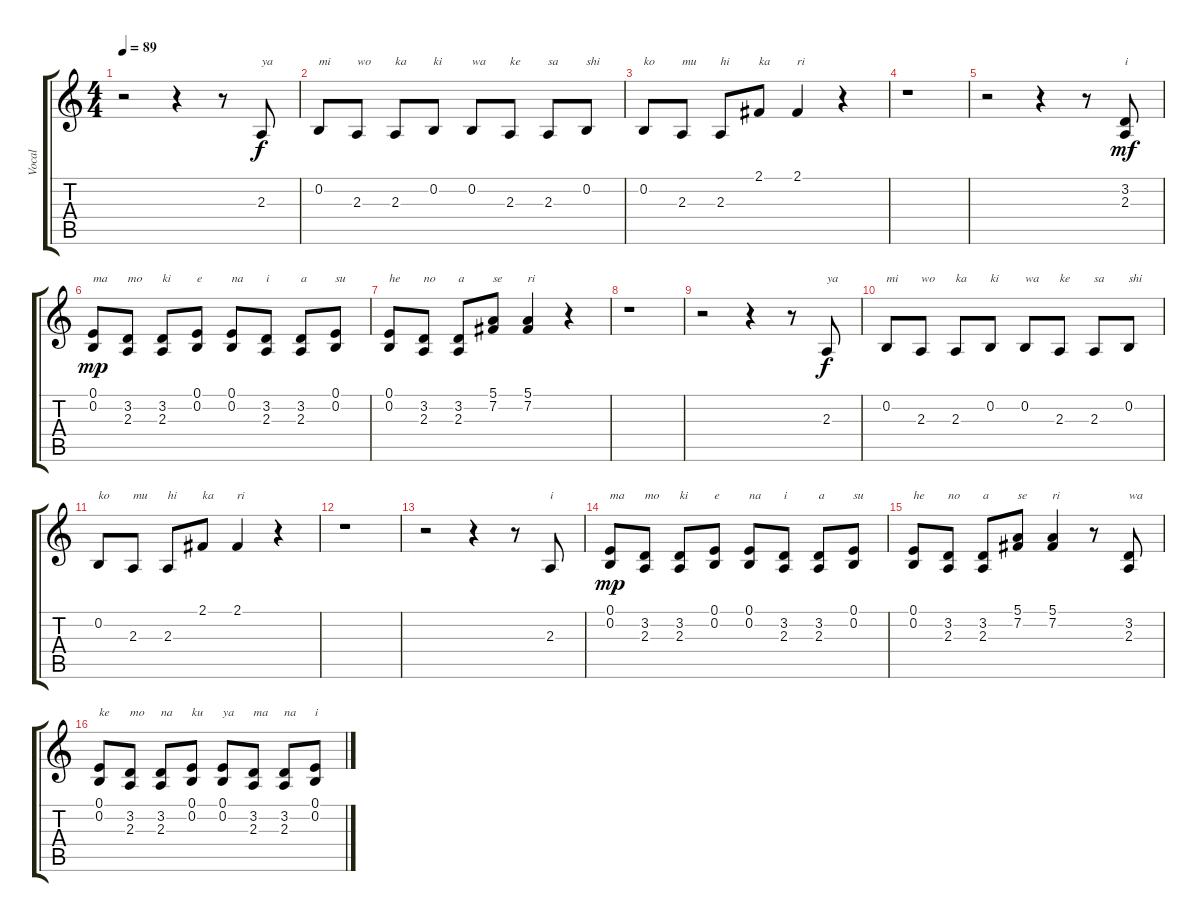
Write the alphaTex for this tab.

\track ("Vocal" "Vocal") {instrument clarinet}
\staff {score tabs}
\tuning (E4 B3 G3 D3 A2 E2) {hide}
\ts (4 4)
\tempo 89
\clef g2
\ks c
r.2{dy f} r.4 r.8 2.3.8{txt "ya"} |
0.2.8{txt "mi"} 2.3.8{txt "wo"} 2.3.8{txt "ka"} 0.2.8{txt "ki"} 0.2.8{txt "wa"} 2.3.8{txt "ke"} 2.3.8{txt "sa"} 0.2.8{txt "shi"} |
0.2.8{txt "ko"} 2.3.8{txt "mu"} 2.3.8{txt "hi"} 2.1.8{txt "ka"} 2.1.4{txt "ri"} r.4 |
r.1 |
r.2 r.4 r.8 (3.2 2.3).8{txt "i" dy mf} |
(0.1 0.2).8{txt "ma" dy mp} (3.2 2.3).8{txt "mo"} (3.2 2.3).8{txt "ki"} (0.1 0.2).8{txt "e"} (0.1 0.2).8{txt "na"} (3.2 2.3).8{txt "i"} (3.2 2.3).8{txt "a"} (0.1 0.2).8{txt "su"} |
(0.1 0.2).8{txt "he"} (3.2 2.3).8{txt "no"} (3.2 2.3).8{txt "a"} (5.1 7.2).8{txt "se"} (5.1 7.2).4{txt "ri"} r.4 |
r.1 |
r.2 r.4 r.8 2.3.8{txt "ya" dy f} |
0.2.8{txt "mi"} 2.3.8{txt "wo"} 2.3.8{txt "ka"} 0.2.8{txt "ki"} 0.2.8{txt "wa"} 2.3.8{txt "ke"} 2.3.8{txt "sa"} 0.2.8{txt "shi"} |
0.2.8{txt "ko"} 2.3.8{txt "mu"} 2.3.8{txt "hi"} 2.1.8{txt "ka"} 2.1.4{txt "ri"} r.4 |
r.1 |
r.2 r.4 r.8 2.3.8{txt "i"} |
(0.1 0.2).8{txt "ma" dy mp} (3.2 2.3).8{txt "mo"} (3.2 2.3).8{txt "ki"} (0.1 0.2).8{txt "e"} (0.1 0.2).8{txt "na"} (3.2 2.3).8{txt "i"} (3.2 2.3).8{txt "a"} (0.1 0.2).8{txt "su"} |
(0.1 0.2).8{txt "he"} (3.2 2.3).8{txt "no"} (3.2 2.3).8{txt "a"} (5.1 7.2).8{txt "se"} (5.1 7.2).4{txt "ri"} r.8 (3.2 2.3).8{txt "wa"} |
(0.1 0.2).8{txt "ke"} (3.2 2.3).8{txt "mo"} (3.2 2.3).8{txt "na"} (0.1 0.2).8{txt "ku"} (0.1 0.2).8{txt "ya"} (3.2 2.3).8{txt "ma"} (3.2 2.3).8{txt "na"} (0.1 0.2).8{txt "i"}
